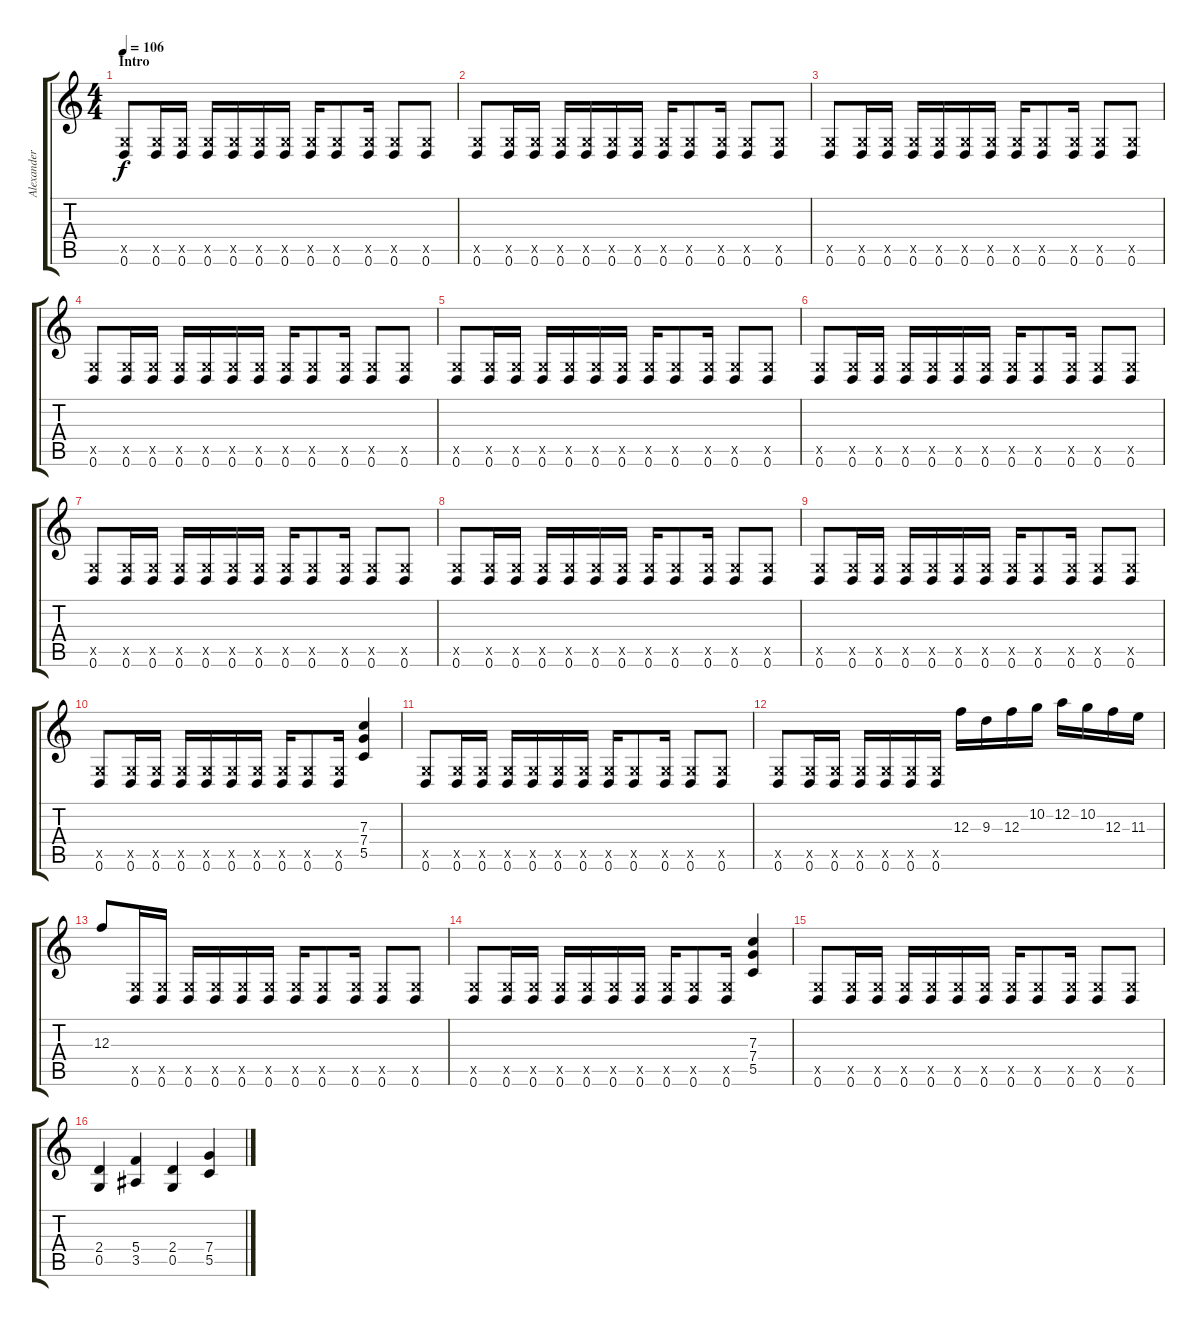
\track ("Alexander Kuoppala" "Alexander ") {instrument distortionguitar}
\staff {score tabs}
\tuning (D4 A3 F3 C3 G2 D2) {hide}
\ts (4 4)
\section ("" "Intro")
\tempo 106
\clef g2
\ks c
(0.5{x} 0.6).8{dy f instrument distortionguitar} (0.5{x} 0.6).16 (0.5{x} 0.6).16 (0.5{x} 0.6).16 (0.5{x} 0.6).16 (0.5{x} 0.6).16 (0.5{x} 0.6).16 (0.5{x} 0.6).16 (0.5{x} 0.6).8 (0.5{x} 0.6).16 (0.5{x} 0.6).8 (0.5{x} 0.6).8 |
(0.5{x} 0.6).8 (0.5{x} 0.6).16 (0.5{x} 0.6).16 (0.5{x} 0.6).16 (0.5{x} 0.6).16 (0.5{x} 0.6).16 (0.5{x} 0.6).16 (0.5{x} 0.6).16 (0.5{x} 0.6).8 (0.5{x} 0.6).16 (0.5{x} 0.6).8 (0.5{x} 0.6).8 |
(0.5{x} 0.6).8 (0.5{x} 0.6).16 (0.5{x} 0.6).16 (0.5{x} 0.6).16 (0.5{x} 0.6).16 (0.5{x} 0.6).16 (0.5{x} 0.6).16 (0.5{x} 0.6).16 (0.5{x} 0.6).8 (0.5{x} 0.6).16 (0.5{x} 0.6).8 (0.5{x} 0.6).8 |
(0.5{x} 0.6).8 (0.5{x} 0.6).16 (0.5{x} 0.6).16 (0.5{x} 0.6).16 (0.5{x} 0.6).16 (0.5{x} 0.6).16 (0.5{x} 0.6).16 (0.5{x} 0.6).16 (0.5{x} 0.6).8 (0.5{x} 0.6).16 (0.5{x} 0.6).8 (0.5{x} 0.6).8 |
(0.5{x} 0.6).8 (0.5{x} 0.6).16 (0.5{x} 0.6).16 (0.5{x} 0.6).16 (0.5{x} 0.6).16 (0.5{x} 0.6).16 (0.5{x} 0.6).16 (0.5{x} 0.6).16 (0.5{x} 0.6).8 (0.5{x} 0.6).16 (0.5{x} 0.6).8 (0.5{x} 0.6).8 |
(0.5{x} 0.6).8 (0.5{x} 0.6).16 (0.5{x} 0.6).16 (0.5{x} 0.6).16 (0.5{x} 0.6).16 (0.5{x} 0.6).16 (0.5{x} 0.6).16 (0.5{x} 0.6).16 (0.5{x} 0.6).8 (0.5{x} 0.6).16 (0.5{x} 0.6).8 (0.5{x} 0.6).8 |
(0.5{x} 0.6).8 (0.5{x} 0.6).16 (0.5{x} 0.6).16 (0.5{x} 0.6).16 (0.5{x} 0.6).16 (0.5{x} 0.6).16 (0.5{x} 0.6).16 (0.5{x} 0.6).16 (0.5{x} 0.6).8 (0.5{x} 0.6).16 (0.5{x} 0.6).8 (0.5{x} 0.6).8 |
(0.5{x} 0.6).8 (0.5{x} 0.6).16 (0.5{x} 0.6).16 (0.5{x} 0.6).16 (0.5{x} 0.6).16 (0.5{x} 0.6).16 (0.5{x} 0.6).16 (0.5{x} 0.6).16 (0.5{x} 0.6).8 (0.5{x} 0.6).16 (0.5{x} 0.6).8 (0.5{x} 0.6).8 |
(0.5{x} 0.6).8 (0.5{x} 0.6).16 (0.5{x} 0.6).16 (0.5{x} 0.6).16 (0.5{x} 0.6).16 (0.5{x} 0.6).16 (0.5{x} 0.6).16 (0.5{x} 0.6).16 (0.5{x} 0.6).8 (0.5{x} 0.6).16 (0.5{x} 0.6).8 (0.5{x} 0.6).8 |
(0.5{x} 0.6).8 (0.5{x} 0.6).16 (0.5{x} 0.6).16 (0.5{x} 0.6).16 (0.5{x} 0.6).16 (0.5{x} 0.6).16 (0.5{x} 0.6).16 (0.5{x} 0.6).16 (0.5{x} 0.6).8 (0.5{x} 0.6).16 (7.3 7.4 5.5).4 |
(0.5{x} 0.6).8 (0.5{x} 0.6).16 (0.5{x} 0.6).16 (0.5{x} 0.6).16 (0.5{x} 0.6).16 (0.5{x} 0.6).16 (0.5{x} 0.6).16 (0.5{x} 0.6).16 (0.5{x} 0.6).8 (0.5{x} 0.6).16 (0.5{x} 0.6).8 (0.5{x} 0.6).8 |
(0.5{x} 0.6).8 (0.5{x} 0.6).16 (0.5{x} 0.6).16 (0.5{x} 0.6).16 (0.5{x} 0.6).16 (0.5{x} 0.6).16 (0.5{x} 0.6).16 12.3.16 9.3.16 12.3.16 10.2.16 12.2.16 10.2.16 12.3.16 11.3.16 |
12.3.8 (0.5{x} 0.6).16 (0.5{x} 0.6).16 (0.5{x} 0.6).16 (0.5{x} 0.6).16 (0.5{x} 0.6).16 (0.5{x} 0.6).16 (0.5{x} 0.6).16 (0.5{x} 0.6).8 (0.5{x} 0.6).16 (0.5{x} 0.6).8 (0.5{x} 0.6).8 |
(0.5{x} 0.6).8 (0.5{x} 0.6).16 (0.5{x} 0.6).16 (0.5{x} 0.6).16 (0.5{x} 0.6).16 (0.5{x} 0.6).16 (0.5{x} 0.6).16 (0.5{x} 0.6).16 (0.5{x} 0.6).8 (0.5{x} 0.6).16 (7.3 7.4 5.5).4 |
(0.5{x} 0.6).8 (0.5{x} 0.6).16 (0.5{x} 0.6).16 (0.5{x} 0.6).16 (0.5{x} 0.6).16 (0.5{x} 0.6).16 (0.5{x} 0.6).16 (0.5{x} 0.6).16 (0.5{x} 0.6).8 (0.5{x} 0.6).16 (0.5{x} 0.6).8 (0.5{x} 0.6).8 |
(2.4 0.5).4 (5.4 3.5).4 (2.4 0.5).4 (7.4 5.5).4
